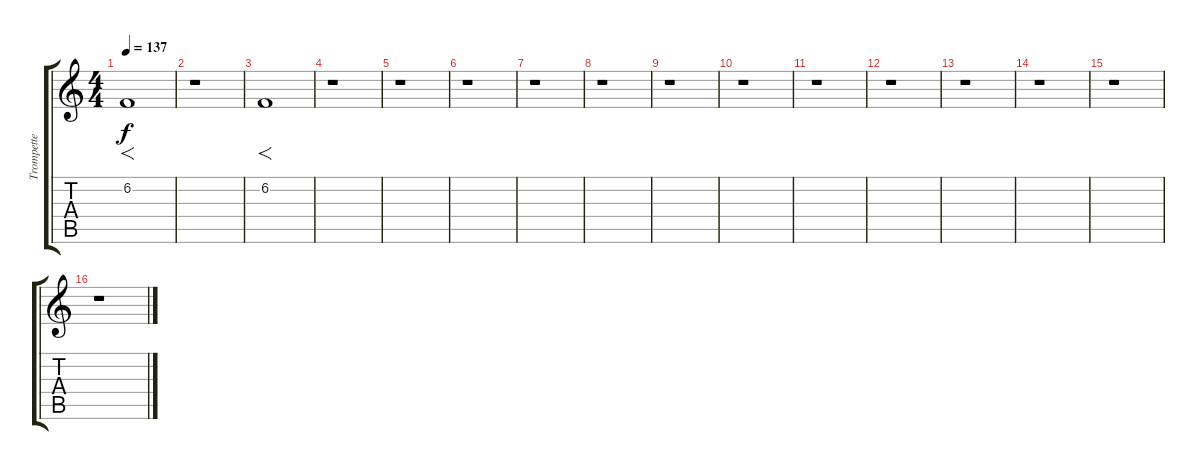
\track ("Trompette étouffée" "Trompette ") {instrument mutedtrumpet}
\staff {score tabs}
\tuning (E4 B3 G3 D3 A2 E2) {hide}
\ts (4 4)
\tempo 137
\clef g2
\ks c
6.2.1{f dy f} |
r.1 |
6.2.1{f} |
r.1 |
r.1 |
r.1 |
r.1 |
r.1 |
r.1 |
r.1 |
r.1 |
r.1 |
r.1 |
r.1 |
r.1 |
r.1
